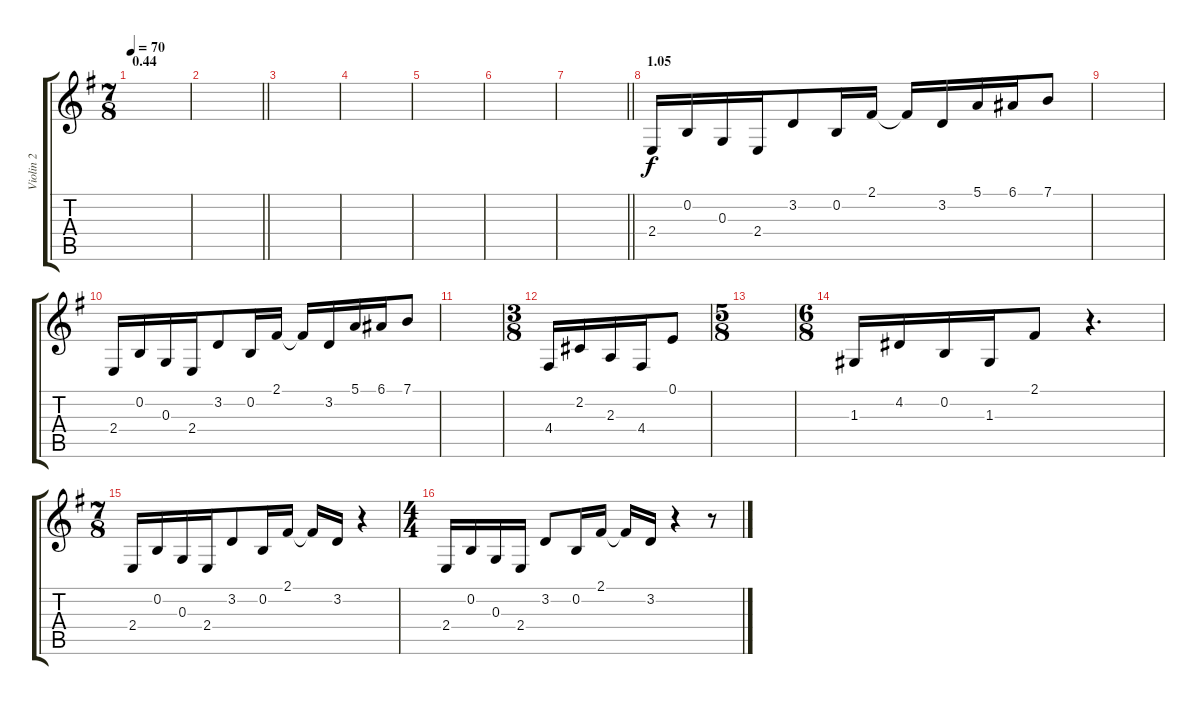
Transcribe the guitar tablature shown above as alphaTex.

\track ("Violin 2" "Violin 2") {instrument violin}
\staff {score tabs}
\tuning (E4 B3 G3 D3 A2 E2) {hide}
\ts (7 8)
\section ("" "0.44")
\tempo 70
\clef g2
\ks g
|
\barLineRight lightlight
|
|
|
|
|
\barLineRight lightlight
|
\section ("" "1.05")
2.4.16 0.2.16 0.3.16 2.4.16 3.2.8 0.2.16 2.1.16 2.1{t}.16 3.2.16 5.1.16 6.1.16 7.1.8 |
|
2.4.16 0.2.16 0.3.16 2.4.16 3.2.8 0.2.16 2.1.16 2.1{t}.16 3.2.16 5.1.16 6.1.16 7.1.8 |
|
\ts (3 8)
4.4.16 2.2.16 2.3.16 4.4.16 0.1.8 |
\ts (5 8)
|
\ts (6 8)
1.3.16 4.2.16 0.2.16 1.3.16 2.1.8 r.4{d} |
\ts (7 8)
2.4.16 0.2.16 0.3.16 2.4.16 3.2.8 0.2.16 2.1.16 2.1{t}.16 3.2.16 r.4 |
\ts (4 4)
2.4.16 0.2.16 0.3.16 2.4.16 3.2.8 0.2.16 2.1.16 2.1{t}.16 3.2.16 r.4 r.8
